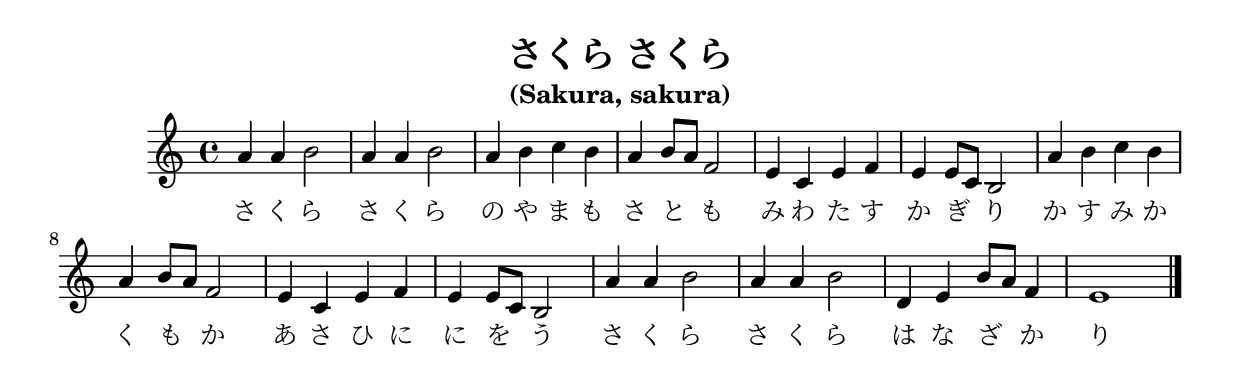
%% sakura-sakura.ly

\version "2.7.39"


\header {
  title = "さくら さくら"
  subtitle = "(Sakura, sakura)"
}


\score {
  
  <<
    \relative c'' {
      %% Beams are melismata, no autobeams.
      \set Staff.autoBeaming = ##f

      | a4 a b2 | a4 a b2
      | a4 b c b | a4 b8[ a] f2
      | e4 c e f | e4 e8[ c] b2
      | a'4 b c b | a4 b8[ a] f2
      | e4 c e f | e4 e8[ c] b2
      | a'4 a b2 | a4 a b2
      | d,4 e b'8[ a] f4 | e1 \bar "|."
    }
    \addlyrics {


      %{

      Try the following if the default font doesn't work for you,
      run

      lilypond -dshow-available-fonts blabla

      this will show all fonts available to LilyPond, substitute
      FAMILY-NAME below and uncomment
      
      %}
      %% \override Lyrics . LyricText #'font-name = #"FAMILY-NAME"
      
      さ く ら さ く ら
      の や ま も さ と も
      み わ た す か ぎ り
      か す み か く も か
      あ さ ひ に に を う
      さ く ら さ く ら
      は な ざ か り
    }
  >>
  \layout { }
  \midi { \tempo 4=120 }
  }

%%% Local Variables:
%%% coding: utf-8
%%% End:
